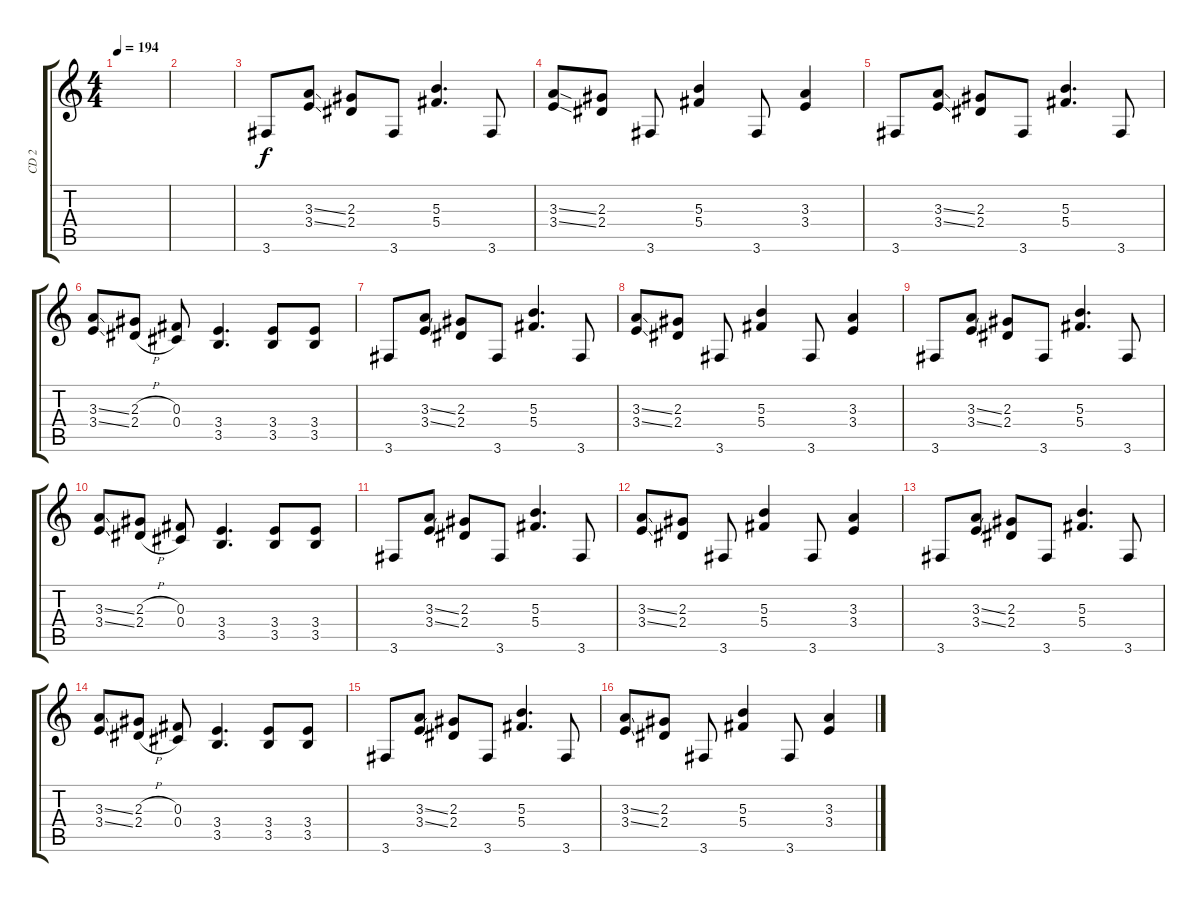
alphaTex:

\track ("CD 2" "CD 2") {instrument distortionguitar}
\staff {score tabs}
\tuning (Eb4 Bb3 Gb3 Db3 Ab2 Eb2) {hide}
\ts (4 4)
\tempo 194
\clef g2
\ks c
|
|
3.6.8 (3.3{ss} 3.4{ss}).8 (2.3 2.4).8 3.6.8 (5.3 5.4).4{d} 3.6.8 |
(3.3{ss} 3.4{ss}).8 (2.3 2.4).8 3.6.8 (5.3 5.4).4 3.6.8 (3.3 3.4).4 |
3.6.8 (3.3{ss} 3.4{ss}).8 (2.3 2.4).8 3.6.8 (5.3 5.4).4{d} 3.6.8 |
(3.3{ss} 3.4{ss}).8 (2.3{h} 2.4{h}).8 (0.3 0.4).8 (3.4 3.5).4{d} (3.4 3.5).8 (3.4 3.5).8 |
3.6.8 (3.3{ss} 3.4{ss}).8 (2.3 2.4).8 3.6.8 (5.3 5.4).4{d} 3.6.8 |
(3.3{ss} 3.4{ss}).8 (2.3 2.4).8 3.6.8 (5.3 5.4).4 3.6.8 (3.3 3.4).4 |
3.6.8 (3.3{ss} 3.4{ss}).8 (2.3 2.4).8 3.6.8 (5.3 5.4).4{d} 3.6.8 |
(3.3{ss} 3.4{ss}).8 (2.3{h} 2.4{h}).8 (0.3 0.4).8 (3.4 3.5).4{d} (3.4 3.5).8 (3.4 3.5).8 |
3.6.8 (3.3{ss} 3.4{ss}).8 (2.3 2.4).8 3.6.8 (5.3 5.4).4{d} 3.6.8 |
(3.3{ss} 3.4{ss}).8 (2.3 2.4).8 3.6.8 (5.3 5.4).4 3.6.8 (3.3 3.4).4 |
3.6.8 (3.3{ss} 3.4{ss}).8 (2.3 2.4).8 3.6.8 (5.3 5.4).4{d} 3.6.8 |
(3.3{ss} 3.4{ss}).8 (2.3{h} 2.4{h}).8 (0.3 0.4).8 (3.4 3.5).4{d} (3.4 3.5).8 (3.4 3.5).8 |
3.6.8 (3.3{ss} 3.4{ss}).8 (2.3 2.4).8 3.6.8 (5.3 5.4).4{d} 3.6.8 |
(3.3{ss} 3.4{ss}).8 (2.3 2.4).8 3.6.8 (5.3 5.4).4 3.6.8 (3.3 3.4).4
